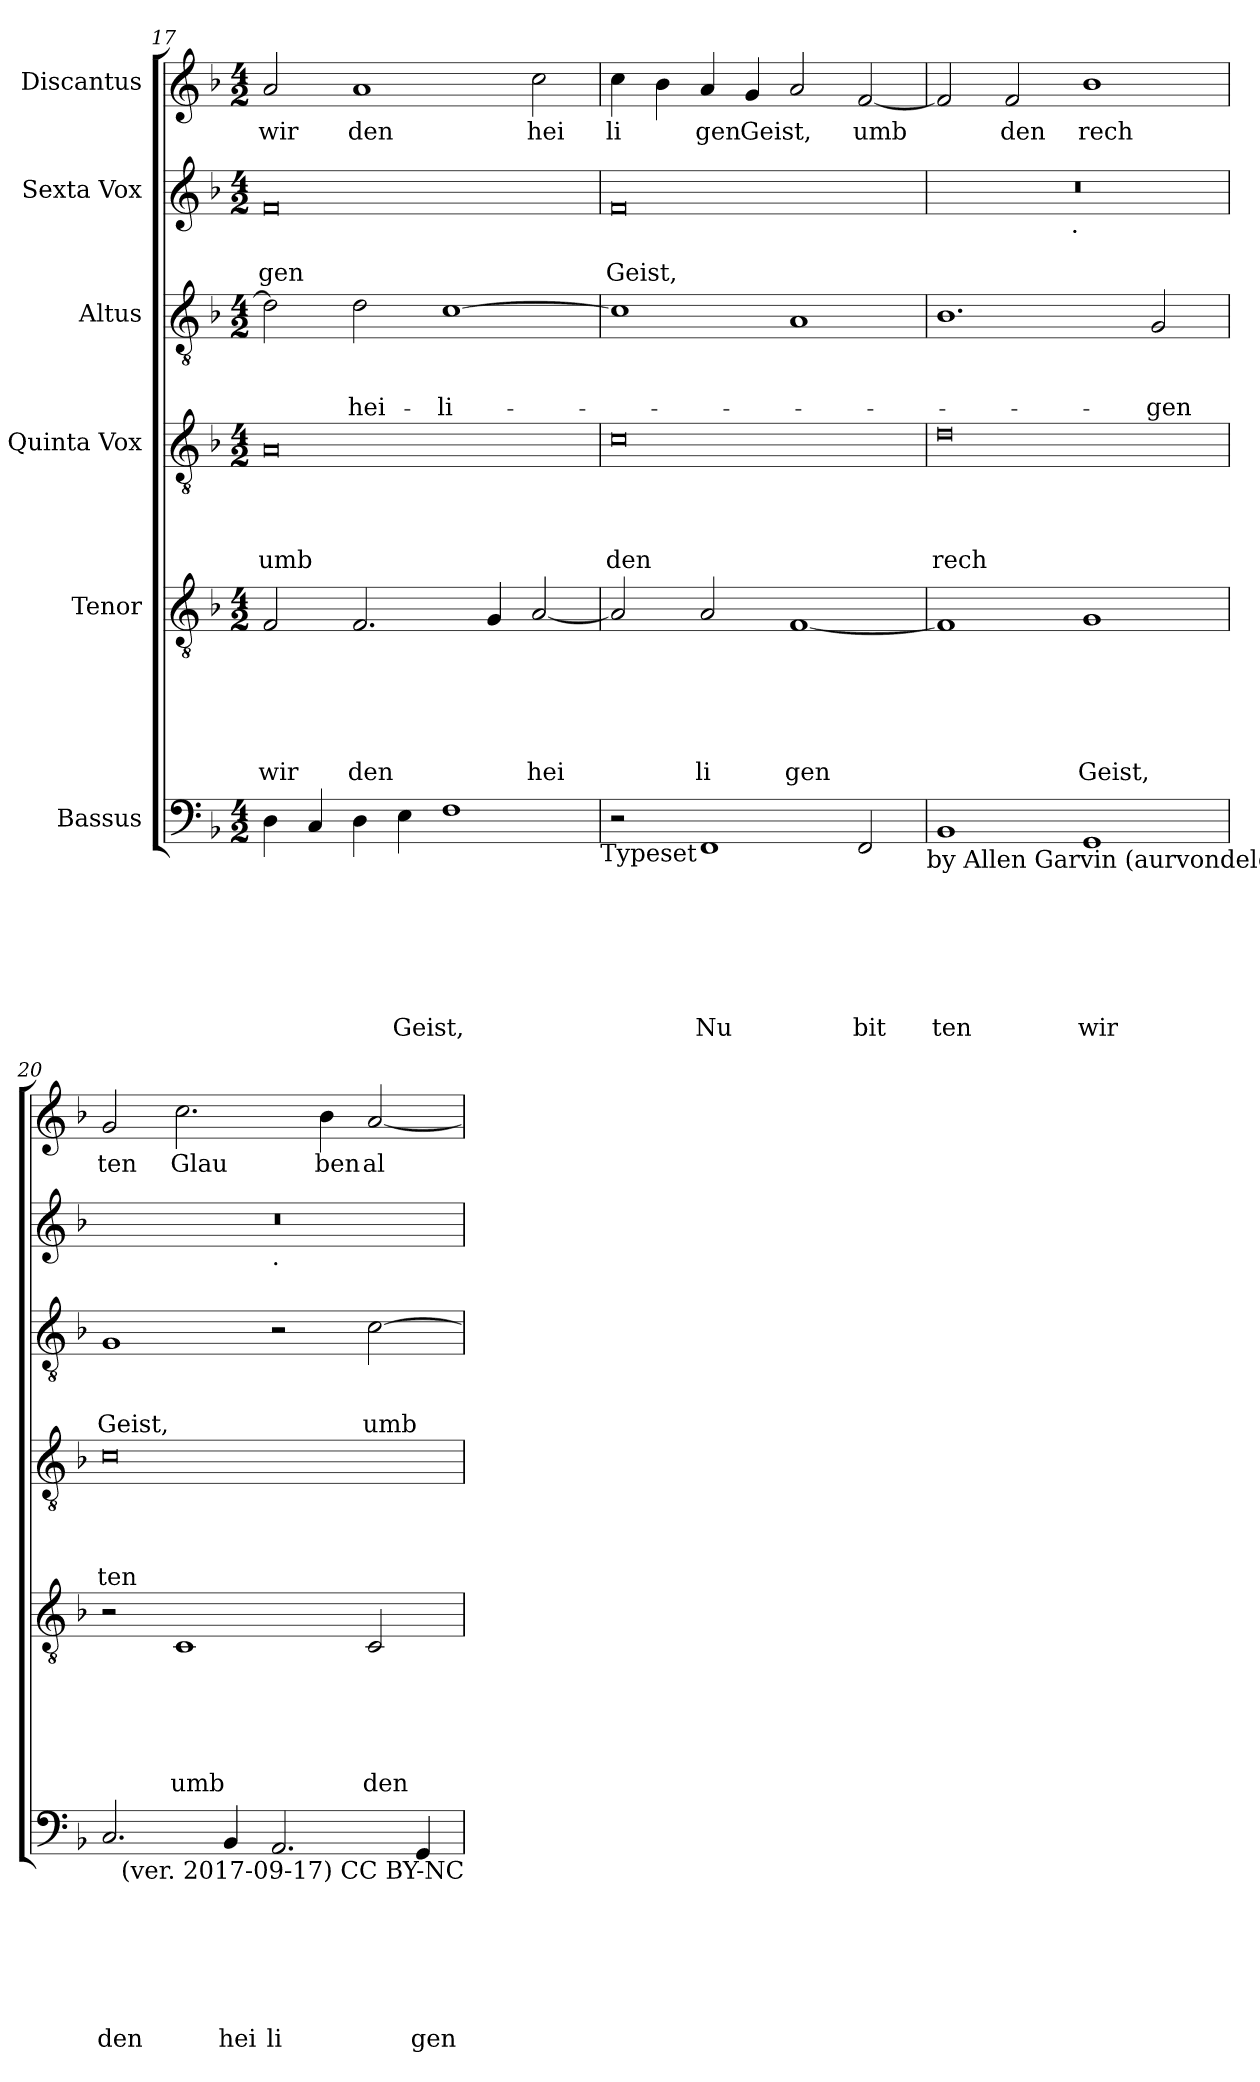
**kern	**text	**text	**text	**text	**text	**text	**text	**kern	**text	**text	**text	**text	**text	**text	**kern	**text	**text	**text	**text	**kern	**text	**text	**text	**kern	**text	**text	**kern	**text
*part6	*part6	*part6	*part6	*part6	*part6	*part6	*part6	*part5	*part5	*part5	*part5	*part5	*part5	*part5	*part4	*part4	*part4	*part4	*part4	*part3	*part3	*part3	*part3	*part2	*part2	*part2	*part1	*part1
*staff6	*staff6	*staff6	*staff6	*staff6	*staff6	*staff6	*staff6	*staff5	*staff5	*staff5	*staff5	*staff5	*staff5	*staff5	*staff4	*staff4	*staff4	*staff4	*staff4	*staff3	*staff3	*staff3	*staff3	*staff2	*staff2	*staff2	*staff1	*staff1
*I"Bassus	*	*	*	*	*	*	*	*I"Tenor	*	*	*	*	*	*	*I"Quinta Vox	*	*	*	*	*I"Altus	*	*	*	*I"Sexta Vox	*	*	*I"Discantus	*
*clefF4	*	*	*	*	*	*	*	*clefGv2	*	*	*	*	*	*	*clefGv2	*	*	*	*	*clefGv2	*	*	*	*clefG2	*	*	*clefG2	*
*k[b-]	*	*	*	*	*	*	*	*k[b-]	*	*	*	*	*	*	*k[b-]	*	*	*	*	*k[b-]	*	*	*	*k[b-]	*	*	*k[b-]	*
*F:	*	*	*	*	*	*	*	*F:	*	*	*	*	*	*	*F:	*	*	*	*	*F:	*	*	*	*F:	*	*	*F:	*
*M4/2	*	*	*	*	*	*	*	*M4/2	*	*	*	*	*	*	*M4/2	*	*	*	*	*M4/2	*	*	*	*M4/2	*	*	*M4/2	*
=17	=17	=17	=17	=17	=17	=17	=17	=17	=17	=17	=17	=17	=17	=17	=17	=17	=17	=17	=17	=17	=17	=17	=17	=17	=17	=17	=17	=17
!	!	!	!	!	!	!	!	!	!	!	!	!	!	!LO:LY:b	!	!	!	!	!LO:LY:b	!	!	!	!	!	!	!LO:LY:b	!	!LO:LY:b
4D\	.	.	.	.	.	.	.	2F/	.	.	.	.	.	wir	0A	.	.	.	umb	2d\]	.	.	.	0f	.	gen	2a/	wir
4C/	.	.	.	.	.	.	.	.	.	.	.	.	.	.	.	.	.	.	.	.	.	.	.	.	.	.	.	.
!	!	!	!	!	!	!	!	!	!	!	!	!	!	!LO:LY:b	!	!	!	!	!	!	!	!	!LO:LY:b	!	!	!	!	!LO:LY:b
4D\	.	.	.	.	.	.	.	2.F/	.	.	.	.	.	den	.	.	.	.	.	2d\	.	.	hei-	.	.	.	1a	den
!	!	!	!	!	!	!	!LO:LY:b	!	!	!	!	!	!	!	!	!	!	!	!	!	!	!	!	!	!	!	!	!
4E\	.	.	.	.	.	.	Geist,	.	.	.	.	.	.	.	.	.	.	.	.	.	.	.	.	.	.	.	.	.
!	!	!	!	!	!	!	!	!	!	!	!	!	!	!	!	!	!	!	!	!	!	!	!LO:LY:b	!	!	!	!	!
1F	.	.	.	.	.	.	.	.	.	.	.	.	.	.	.	.	.	.	.	[>1c	.	.	-li-	.	.	.	.	.
.	.	.	.	.	.	.	.	4G/	.	.	.	.	.	.	.	.	.	.	.	.	.	.	.	.	.	.	.	.
!	!	!	!	!	!	!	!	!	!	!	!	!	!	!LO:LY:b	!	!	!	!	!	!	!	!	!	!	!	!	!	!LO:LY:b
.	.	.	.	.	.	.	.	[<2A/	.	.	.	.	.	hei	.	.	.	.	.	.	.	.	.	.	.	.	2cc\	hei
!LO:TX:b:t=Typeset	!	!	!	!	!	!	!	!	!	!	!	!	!	!	!	!	!	!	!	!	!	!	!	!	!	!	!	!
=18!	=18!	=18!	=18!	=18!	=18!	=18!	=18!	=18!	=18!	=18!	=18!	=18!	=18!	=18!	=18!	=18!	=18!	=18!	=18!	=18!	=18!	=18!	=18!	=18!	=18!	=18!	=18!	=18!
!	!	!	!	!	!	!	!	!	!	!	!	!	!	!	!	!	!	!	!LO:LY:b	!	!	!	!	!	!	!LO:LY:b	!	!LO:LY:b
2r	.	.	.	.	.	.	.	2A/]	.	.	.	.	.	.	0c	.	.	.	den	1c]	.	.	.	0f	.	Geist,	4cc\	li
.	.	.	.	.	.	.	.	.	.	.	.	.	.	.	.	.	.	.	.	.	.	.	.	.	.	.	4b-\	.
!	!	!	!	!	!	!	!LO:LY:b	!	!	!	!	!	!	!LO:LY:b	!	!	!	!	!	!	!	!	!	!	!	!	!	!LO:LY:b
1FF	.	.	.	.	.	.	Nu	2A/	.	.	.	.	.	li	.	.	.	.	.	.	.	.	.	.	.	.	4a/	gen
!	!	!	!	!	!	!	!	!	!	!	!	!	!	!	!	!	!	!	!	!	!	!	!	!	!	!	!	!LO:LY:b
.	.	.	.	.	.	.	.	.	.	.	.	.	.	.	.	.	.	.	.	.	.	.	.	.	.	.	4g/	Geist,
!	!	!	!	!	!	!	!	!	!	!	!	!	!	!LO:LY:b	!	!	!	!	!	!	!	!	!	!	!	!	!	!
.	.	.	.	.	.	.	.	[<1F	.	.	.	.	.	gen	.	.	.	.	.	1A	.	.	.	.	.	.	2a/	.
!	!	!	!	!	!	!	!LO:LY:b	!	!	!	!	!	!	!	!	!	!	!	!	!	!	!	!	!	!	!	!	!LO:LY:b
2FF/	.	.	.	.	.	.	bit	.	.	.	.	.	.	.	.	.	.	.	.	.	.	.	.	.	.	.	[<2f/	umb
!LO:TX:b:t=by Allen Garvin (aurvondel@gmail.com)	!	!	!	!	!	!	!	!	!	!	!	!	!	!	!	!	!	!	!	!	!	!	!	!	!	!	!	!
=19!	=19!	=19!	=19!	=19!	=19!	=19!	=19!	=19!	=19!	=19!	=19!	=19!	=19!	=19!	=19!	=19!	=19!	=19!	=19!	=19!	=19!	=19!	=19!	=19!	=19!	=19!	=19!	=19!
!	!	!	!	!	!	!	!LO:LY:b	!	!	!	!	!	!	!	!	!	!	!	!LO:LY:b	!	!	!	!	!	!	!	!	!
*	*	*	*	*	*	*	*	*	*	*	*	*	*	*	*	*	*	*	*	*	*	*	*	*^	*	*	*	*
1BB-	.	.	.	.	.	.	ten	1F]	.	.	.	.	.	.	0d	.	.	.	rech	1.B-	.	.	.	0r	2ryy	.	.	2f/]	.
!	!	!	!	!	!	!	!	!	!	!	!	!	!	!	!	!	!	!	!	!	!	!	!	!	!	!	!	!	!LO:LY:b
.	.	.	.	.	.	.	.	.	.	.	.	.	.	.	.	.	.	.	.	.	.	.	.	.	4...ryy	.	.	2f/	den
!	!	!	!	!	!	!	!	!	!	!	!	!	!	!	!	!	!	!	!	!	!	!	!	!	!LO:TX:b:t=.	!	!	!	!
.	.	.	.	.	.	.	.	.	.	.	.	.	.	.	.	.	.	.	.	.	.	.	.	.	1ryy	.	.	.	.
!	!	!	!	!	!	!	!LO:LY:b	!	!	!	!	!	!	!LO:LY:b	!	!	!	!	!	!	!	!	!	!	!	!	!	!	!LO:LY:b
1GG	.	.	.	.	.	.	wir	1G	.	.	.	.	.	Geist,	.	.	.	.	.	.	.	.	.	.	.	.	.	1b-	rech
!	!	!	!	!	!	!	!	!	!	!	!	!	!	!	!	!	!	!	!	!	!	!	!LO:LY:b	!	!	!	!	!	!
.	.	.	.	.	.	.	.	.	.	.	.	.	.	.	.	.	.	.	.	2G/	.	.	-gen	.	.	.	.	.	.
.	.	.	.	.	.	.	.	.	.	.	.	.	.	.	.	.	.	.	.	.	.	.	.	.	32ryy	.	.	.	.
=20!	=20!	=20!	=20!	=20!	=20!	=20!	=20!	=20!	=20!	=20!	=20!	=20!	=20!	=20!	=20!	=20!	=20!	=20!	=20!	=20!	=20!	=20!	=20!	=20!	=20!	=20!	=20!	=20!	=20!
!	!	!	!	!	!	!	!LO:LY:b	!	!	!	!	!	!	!	!	!	!	!	!LO:LY:b	!	!	!	!LO:LY:b	!	!	!	!	!	!LO:LY:b
2.C/	.	.	.	.	.	.	den	2r	.	.	.	.	.	.	0c	.	.	.	ten	1G	.	.	Geist,	0r	1ryy	.	.	2g/	ten
!	!	!	!	!	!	!	!	!	!	!	!	!	!	!LO:LY:b	!	!	!	!	!	!	!	!	!	!	!	!	!	!	!LO:LY:b
.	.	.	.	.	.	.	.	1C	.	.	.	.	.	umb	.	.	.	.	.	.	.	.	.	.	.	.	.	2.cc\	Glau
!	!	!	!	!	!	!	!LO:LY:b	!	!	!	!	!	!	!	!	!	!	!	!	!	!	!	!	!	!	!	!	!	!
4BB-/	.	.	.	.	.	.	hei	.	.	.	.	.	.	.	.	.	.	.	.	.	.	.	.	.	.	.	.	.	.
!	!	!	!	!	!	!	!	!	!	!	!	!	!	!	!	!	!	!	!	!	!	!	!	!	!LO:TX:b:t=.	!	!	!	!
!	!	!	!	!	!	!	!LO:LY:b	!	!	!	!	!	!	!	!	!	!	!	!	!	!	!	!	!	!	!	!	!	!
2.AA/	.	.	.	.	.	.	li	.	.	.	.	.	.	.	.	.	.	.	.	2r	.	.	.	.	1ryy	.	.	.	.
!	!	!	!	!	!	!	!	!	!	!	!	!	!	!	!	!	!	!	!	!	!	!	!	!	!	!	!	!	!LO:LY:b
.	.	.	.	.	.	.	.	.	.	.	.	.	.	.	.	.	.	.	.	.	.	.	.	.	.	.	.	4b-\	ben
!	!	!	!	!	!	!	!	!	!	!	!	!	!	!LO:LY:b	!	!	!	!	!	!	!	!	!LO:LY:b	!	!	!	!	!	!LO:LY:b
.	.	.	.	.	.	.	.	2C/	.	.	.	.	.	den	.	.	.	.	.	[>2c\	.	.	umb	.	.	.	.	[<2a/	al
!	!	!	!	!	!	!	!LO:LY:b	!	!	!	!	!	!	!	!	!	!	!	!	!	!	!	!	!	!	!	!	!	!
4GG/	.	.	.	.	.	.	gen	.	.	.	.	.	.	.	.	.	.	.	.	.	.	.	.	.	.	.	.	.	.
!LO:TX:b:t=(ver. 2017-09-17) CC BY-NC	!	!	!	!	!	!	!	!	!	!	!	!	!	!	!	!	!	!	!	!	!	!	!	!	!	!	!	!	!
*	*	*	*	*	*	*	*	*	*	*	*	*	*	*	*	*	*	*	*	*	*	*	*	*v	*v	*	*	*	*
=!	=!	=!	=!	=!	=!	=!	=!	=!	=!	=!	=!	=!	=!	=!	=!	=!	=!	=!	=!	=!	=!	=!	=!	=!	=!	=!	=!	=!
*-	*-	*-	*-	*-	*-	*-	*-	*-	*-	*-	*-	*-	*-	*-	*-	*-	*-	*-	*-	*-	*-	*-	*-	*-	*-	*-	*-	*-
